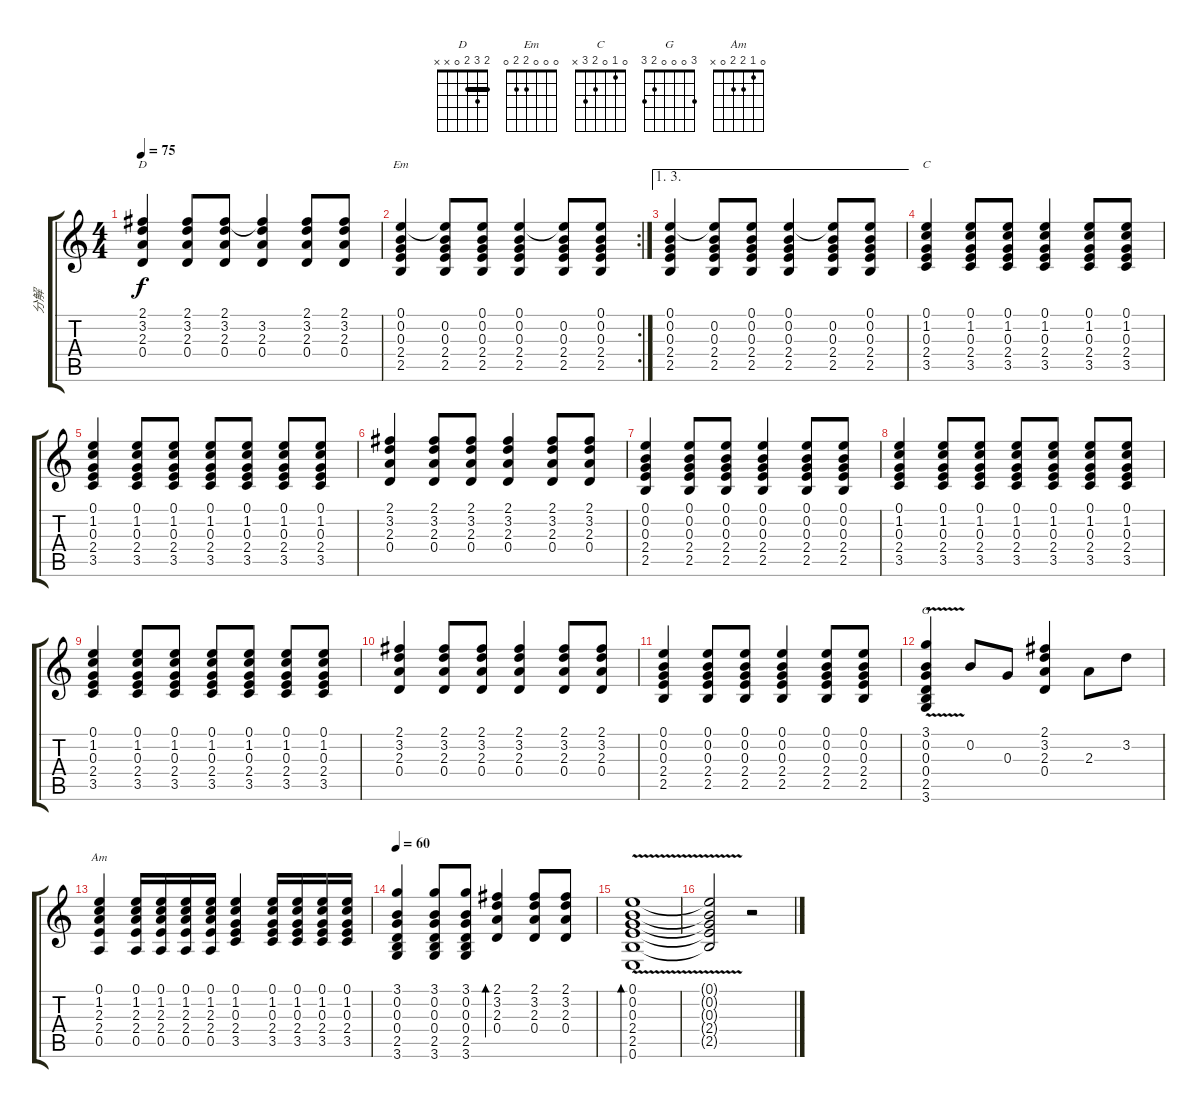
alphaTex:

\track ("分解" "分解") {instrument electricguitarjazz}
\staff {score tabs}
\tuning (E4 B3 G3 D3 A2 E2) {hide}
\chord ("D" 2 3 2 0 x x) {barre 2}
\chord ("Em" 0 0 0 2 2 0)
\chord ("C" 0 1 0 2 3 x)
\chord ("G" 3 0 0 0 2 3)
\chord ("Am" 0 1 2 2 0 x)
\ts (4 4)
\tempo 75
\clef g2
\ks c
(2.1 3.2 2.3 0.4).4{ch "D" dy f} (2.1 3.2 2.3 0.4).8 (2.1 3.2 2.3 0.4).8 (2.1{t} 3.2 2.3 0.4).4 (2.1 3.2 2.3 0.4).8 (2.1 3.2 2.3 0.4).8 |
\rc 2
(0.1 0.2 0.3 2.4 2.5).4{ch "Em"} (0.1{t} 0.2 0.3 2.4 2.5).8 (0.1 0.2 0.3 2.4 2.5).8 (0.1 0.2 0.3 2.4 2.5).4 (0.1{t} 0.2 0.3 2.4 2.5).8 (0.1 0.2 0.3 2.4 2.5).8 |
\ae (1 3)
(0.1 0.2 0.3 2.4 2.5).4 (0.1{t} 0.2 0.3 2.4 2.5).8 (0.1 0.2 0.3 2.4 2.5).8 (0.1 0.2 0.3 2.4 2.5).4 (0.1{t} 0.2 0.3 2.4 2.5).8 (0.1 0.2 0.3 2.4 2.5).8 |
(0.1 1.2 0.3 2.4 3.5).4{ch "C"} (0.1 1.2 0.3 2.4 3.5).8 (0.1 1.2 0.3 2.4 3.5).8 (0.1 1.2 0.3 2.4 3.5).4 (0.1 1.2 0.3 2.4 3.5).8 (0.1 1.2 0.3 2.4 3.5).8 |
(0.1 1.2 0.3 2.4 3.5).4 (0.1 1.2 0.3 2.4 3.5).8 (0.1 1.2 0.3 2.4 3.5).8 (0.1 1.2 0.3 2.4 3.5).8 (0.1 1.2 0.3 2.4 3.5).8 (0.1 1.2 0.3 2.4 3.5).8 (0.1 1.2 0.3 2.4 3.5).8 |
(2.1 3.2 2.3 0.4).4 (2.1 3.2 2.3 0.4).8 (2.1 3.2 2.3 0.4).8 (2.1 3.2 2.3 0.4).4 (2.1 3.2 2.3 0.4).8 (2.1 3.2 2.3 0.4).8 |
(0.1 0.2 0.3 2.4 2.5).4 (0.1 0.2 0.3 2.4 2.5).8 (0.1 0.2 0.3 2.4 2.5).8 (0.1 0.2 0.3 2.4 2.5).4 (0.1 0.2 0.3 2.4 2.5).8 (0.1 0.2 0.3 2.4 2.5).8 |
(0.1 1.2 0.3 2.4 3.5).4 (0.1 1.2 0.3 2.4 3.5).8 (0.1 1.2 0.3 2.4 3.5).8 (0.1 1.2 0.3 2.4 3.5).8 (0.1 1.2 0.3 2.4 3.5).8 (0.1 1.2 0.3 2.4 3.5).8 (0.1 1.2 0.3 2.4 3.5).8 |
(0.1 1.2 0.3 2.4 3.5).4 (0.1 1.2 0.3 2.4 3.5).8 (0.1 1.2 0.3 2.4 3.5).8 (0.1 1.2 0.3 2.4 3.5).8 (0.1 1.2 0.3 2.4 3.5).8 (0.1 1.2 0.3 2.4 3.5).8 (0.1 1.2 0.3 2.4 3.5).8 |
(2.1 3.2 2.3 0.4).4 (2.1 3.2 2.3 0.4).8 (2.1 3.2 2.3 0.4).8 (2.1 3.2 2.3 0.4).4 (2.1 3.2 2.3 0.4).8 (2.1 3.2 2.3 0.4).8 |
(0.1 0.2 0.3 2.4 2.5).4 (0.1 0.2 0.3 2.4 2.5).8 (0.1 0.2 0.3 2.4 2.5).8 (0.1 0.2 0.3 2.4 2.5).4 (0.1 0.2 0.3 2.4 2.5).8 (0.1 0.2 0.3 2.4 2.5).8 |
(3.1{v} 0.2 0.3 0.4 2.5 3.6).4{ch "G"} 0.2.8 0.3.8 (2.1 3.2 2.3 0.4).4 2.3.8 3.2.8 |
(0.1 1.2 2.3 2.4 0.5).4{ch "Am"} (0.1 1.2 2.3 2.4 0.5).16 (0.1 1.2 2.3 2.4 0.5).16 (0.1 1.2 2.3 2.4 0.5).16 (0.1 1.2 2.3 2.4 0.5).16 (0.1 1.2 0.3 2.4 3.5).4 (0.1 1.2 0.3 2.4 3.5).16 (0.1 1.2 0.3 2.4 3.5).16 (0.1 1.2 0.3 2.4 3.5).16 (0.1 1.2 0.3 2.4 3.5).16 |
\tempo 60
(3.1 0.2 0.3 0.4 2.5 3.6).4 (3.1 0.2 0.3 0.4 2.5 3.6).8 (3.1 0.2 0.3 0.4 2.5 3.6).8 (2.1 3.2 2.3 0.4).4{bd 240} (2.1 3.2 2.3 0.4).8 (2.1 3.2 2.3 0.4).8 |
(0.1 0.2{v} 0.3 2.4 2.5 0.6).1{bd 480} |
(0.1{t} 0.2{t} 0.3{t} 2.4{t} 2.5{t}).2 r.2
